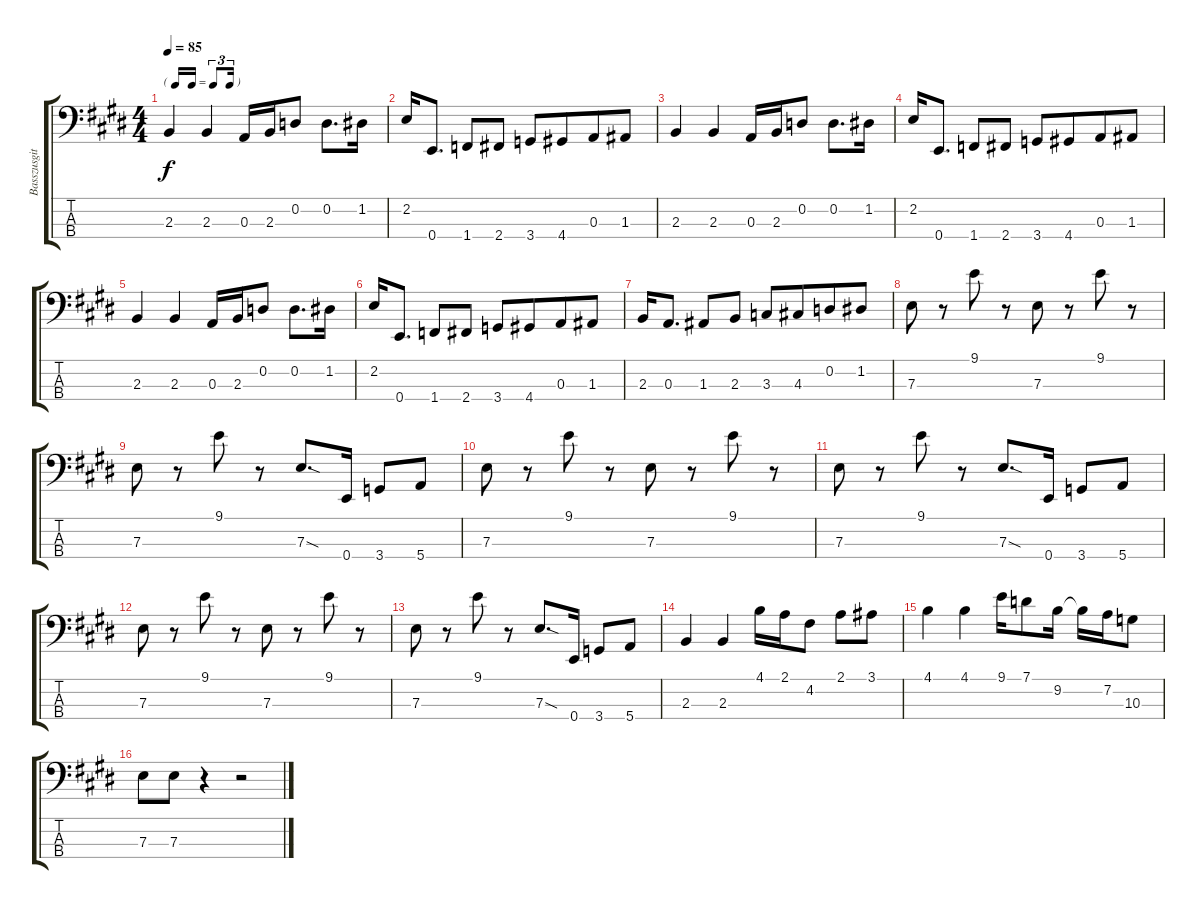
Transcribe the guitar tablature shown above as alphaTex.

\track ("Basszusgitár (Roger Glover)" "Basszusgit") {instrument electricbassfinger}
\staff {score tabs}
\tuning (G2 D2 A1 E1) {hide}
\ts (4 4)
\tf triplet16th
\tempo 85
\clef f4
\ks e
2.3.4{dy f} 2.3.4 0.3.16 2.3.16 0.2.8 0.2.8{d} 1.2.16 |
2.2.16 0.4.8{d} 1.4.8 2.4.8 3.4.8 4.4.8{beam merge} 0.3.8 1.3.8 |
2.3.4 2.3.4 0.3.16 2.3.16 0.2.8 0.2.8{d} 1.2.16 |
2.2.16 0.4.8{d} 1.4.8 2.4.8 3.4.8 4.4.8{beam merge} 0.3.8 1.3.8 |
2.3.4 2.3.4 0.3.16 2.3.16 0.2.8 0.2.8{d} 1.2.16 |
2.2.16 0.4.8{d} 1.4.8 2.4.8 3.4.8 4.4.8{beam merge} 0.3.8 1.3.8 |
2.3.16 0.3.8{d} 1.3.8 2.3.8 3.3.8 4.3.8{beam merge} 0.2.8 1.2.8 |
7.3.8 r.8 9.1.8 r.8 7.3.8 r.8 9.1.8 r.8 |
7.3.8 r.8 9.1.8 r.8 7.3{sod}.8{d} 0.4.16 3.4.8 5.4.8 |
7.3.8 r.8 9.1.8 r.8 7.3.8 r.8 9.1.8 r.8 |
7.3.8 r.8 9.1.8 r.8 7.3{sod}.8{d} 0.4.16 3.4.8 5.4.8 |
7.3.8 r.8 9.1.8 r.8 7.3.8 r.8 9.1.8 r.8 |
7.3.8 r.8 9.1.8 r.8 7.3{sod}.8{d} 0.4.16 3.4.8 5.4.8 |
2.3.4 2.3.4 4.1.16 2.1.16 4.2.8 2.1.8 3.1.8 |
4.1.4 4.1.4 9.1.16 7.1.8 9.2.16 9.2{t}.16 7.2.16 10.3.8 |
7.3.8 7.3.8 r.4 r.2
